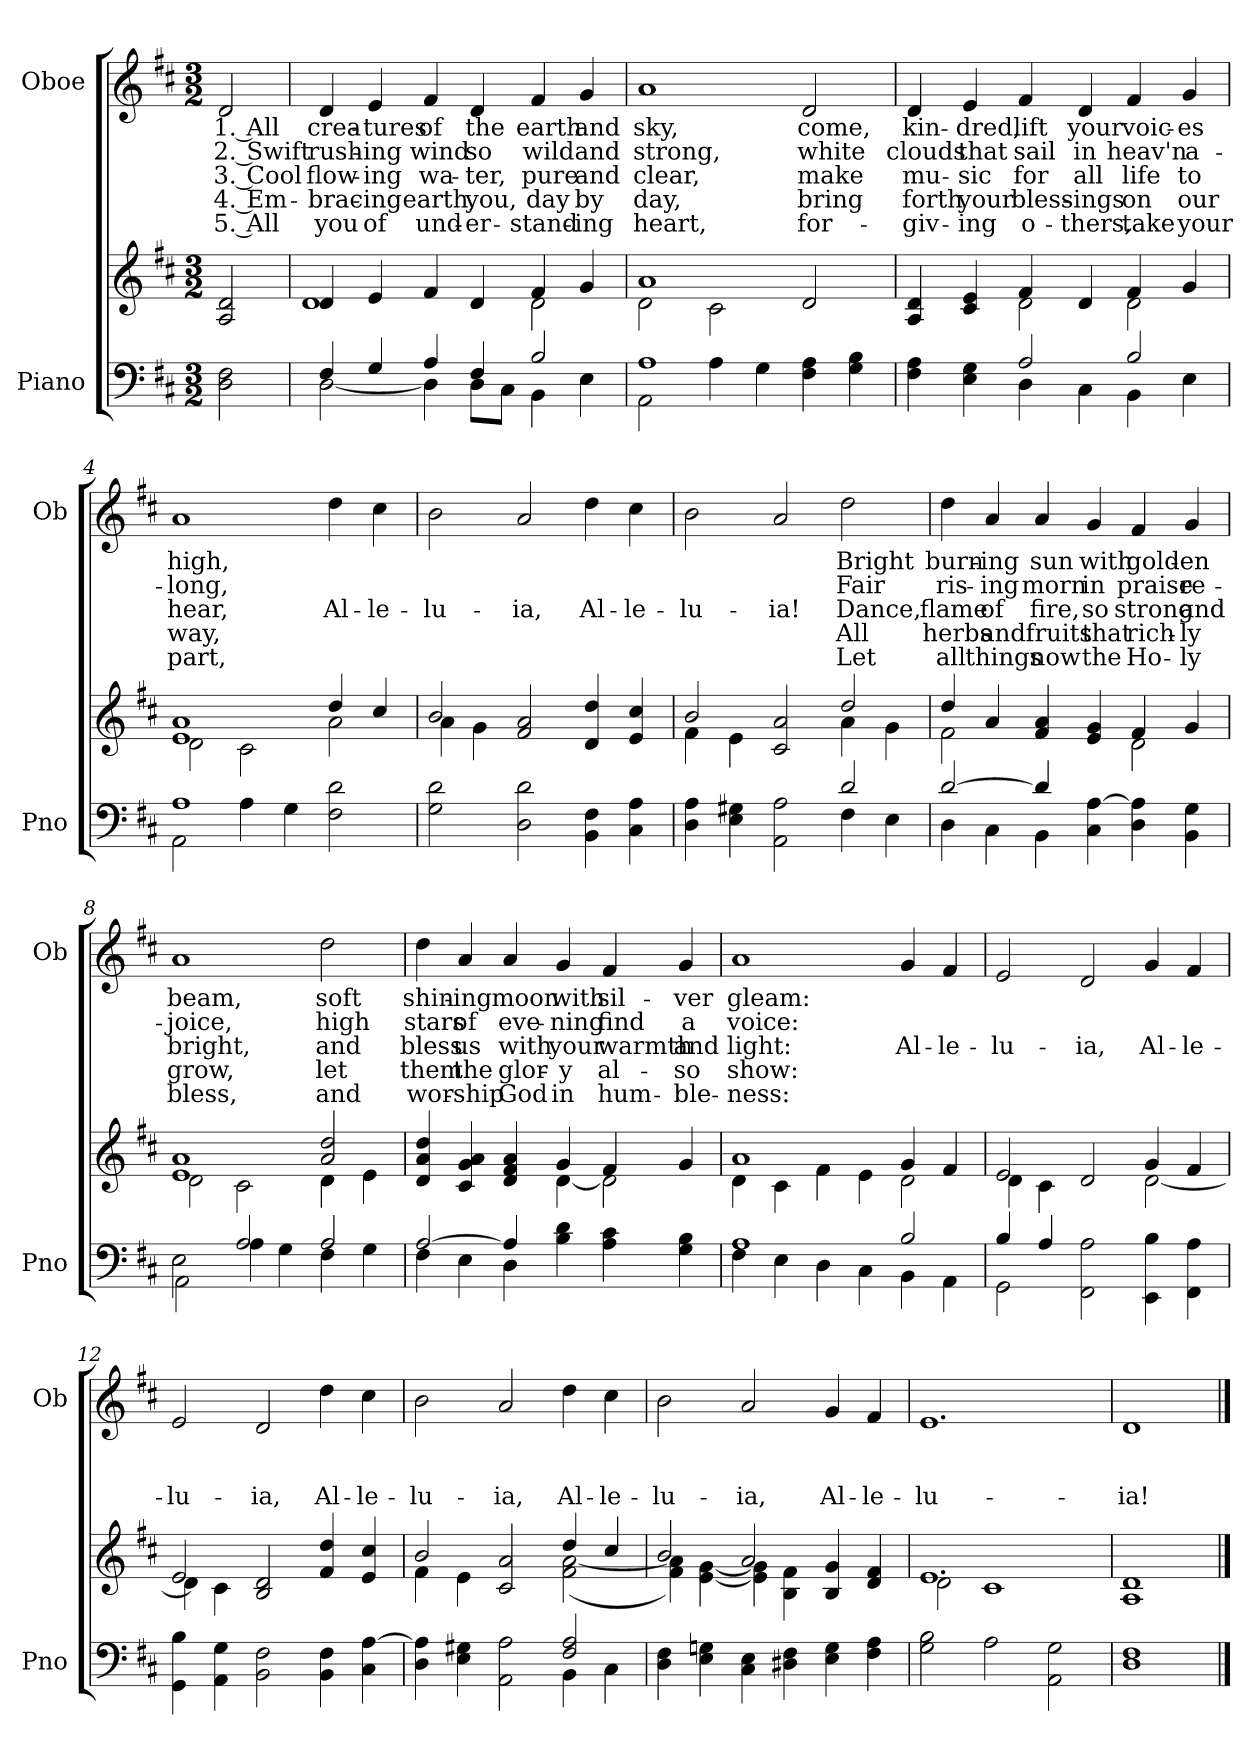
**kern	**kern	**kern	**text	**text	**text	**text	**text
*part2	*part2	*part1	*part1	*part1	*part1	*part1	*part1
*staff3	*staff2	*staff1	*staff1	*staff1	*staff1	*staff1	*staff1
*I"Piano	*	*I"Oboe	*	*	*	*	*
*I'Pno	*	*I'Ob	*	*	*	*	*
*clefF4	*clefG2	*clefG2	*	*	*	*	*
*k[f#c#]	*k[f#c#]	*k[f#c#]	*	*	*	*	*
*M3/2	*M3/2	*M3/2	*	*	*	*	*
*MM168	*MM168	*MM168	*	*	*	*	*
=	=	=	=	=	=	=	=
!	!	!	!LO:LY:b	!LO:LY:b	!LO:LY:b	!LO:LY:b	!LO:LY:b
2D\ 2F#\	2A/ 2d/	2d/	1. All	2. Swift	3. Cool	4. Em-	5. All
=1	=1	=1	=1	=1	=1	=1	=1
*^	*^	*	*	*	*	*	*
!	!	!	!	!	!LO:LY:b	!LO:LY:b	!LO:LY:b	!LO:LY:b	!LO:LY:b
4F#/	[2D\	4d/	1d	4d/	crea-	rush-	flow-	-brac-	you
!	!	!	!	!	!LO:LY:b	!LO:LY:b	!LO:LY:b	!LO:LY:b	!LO:LY:b
4G/	.	4e/	.	4e/	-tures	-ing	-ing	-ing	of
!	!	!	!	!	!LO:LY:b	!LO:LY:b	!LO:LY:b	!LO:LY:b	!LO:LY:b
4A/	4D\]	4f#/	.	4f#/	of	wind	wa-	earth,	und-
!	!	!	!	!	!LO:LY:b	!LO:LY:b	!LO:LY:b	!LO:LY:b	!LO:LY:b
4F#/	8D\L	4d/	.	4d/	the	so	-ter,	you,	-er-
.	8C#\J	.	.	.	.	.	.	.	.
!	!	!	!	!	!LO:LY:b	!LO:LY:b	!LO:LY:b	!LO:LY:b	!LO:LY:b
2B/	4BB\	4f#/	2d\	4f#/	earth	wild	pure	day	-stand-
!	!	!	!	!	!LO:LY:b	!LO:LY:b	!LO:LY:b	!LO:LY:b	!LO:LY:b
.	4E\	4g/	.	4g/	and	and	and	by	-ing
=2	=2	=2	=2	=2	=2	=2	=2	=2	=2
!	!	!	!	!	!LO:LY:b	!LO:LY:b	!LO:LY:b	!LO:LY:b	!LO:LY:b
1A	2AA\	1a	2d\	1a	sky,	strong,	clear,	day,	heart,
.	4A\	.	2c#\	.	.	.	.	.	.
.	4G\	.	.	.	.	.	.	.	.
!	!	!	!	!	!LO:LY:b	!LO:LY:b	!LO:LY:b	!LO:LY:b	!LO:LY:b
4F#\ 4A\	2ryy	2d/	2ryy	2d/	come,	white	make	bring	for-
4G\ 4B\	.	.	.	.	.	.	.	.	.
!!LO:LB:g=z
=3	=3	=3	=3	=3	=3	=3	=3	=3	=3
!	!	!	!	!	!LO:LY:b	!LO:LY:b	!LO:LY:b	!LO:LY:b	!LO:LY:b
4F#\ 4A\	2ryy	4A/ 4d/	2ryy	4d/	kin-	clouds	mu-	forth	-giv-
!	!	!	!	!	!LO:LY:b	!LO:LY:b	!LO:LY:b	!LO:LY:b	!LO:LY:b
4E\ 4G\	.	4c#/ 4e/	.	4e/	-dred,	that	-sic	your	-ing
!	!	!	!	!	!LO:LY:b	!LO:LY:b	!LO:LY:b	!LO:LY:b	!LO:LY:b
4D\	2A/	4f#/	2d\	4f#/	lift	sail	for	bless-	o-
!	!	!	!	!	!LO:LY:b	!LO:LY:b	!LO:LY:b	!LO:LY:b	!LO:LY:b
4C#\	.	4d/	.	4d/	your	in	all	-ings	-thers,
!	!	!	!	!	!LO:LY:b	!LO:LY:b	!LO:LY:b	!LO:LY:b	!LO:LY:b
4BB\	2B/	4f#/	2d\	4f#/	voic-	heav'n	life	on	take
!	!	!	!	!	!LO:LY:b	!LO:LY:b	!LO:LY:b	!LO:LY:b	!LO:LY:b
4E\	.	4g/	.	4g/	-es	a-	to	our	your
=4	=4	=4	=4	=4	=4	=4	=4	=4	=4
!	!	!	!	!	!LO:LY:b	!LO:LY:b	!LO:LY:b	!LO:LY:b	!LO:LY:b
1A	2AA\	1e 1a	2d\	1a	high,	-long,	hear,	way,	part,
.	4A\	.	2c#\	.	.	.	.	.	.
.	4G\	.	.	.	.	.	.	.	.
!	!	!	!	!	!	!	!LO:LY:b	!	!
2F#\ 2d\	2ryy	4dd/	2a\	4dd\	.	.	Al-	.	.
!	!	!	!	!	!	!	!LO:LY:b	!	!
.	.	4cc#/	.	4cc#\	.	.	-le-	.	.
*v	*v	*	*	*	*	*	*	*	*
=5	=5	=5	=5	=5	=5	=5	=5	=5
!	!	!	!	!	!	!LO:LY:b	!	!
2G\ 2d\	2b/	4a\	2b\	.	.	-lu-	.	.
.	.	4g\	.	.	.	.	.	.
!	!	!	!	!	!	!LO:LY:b	!	!
2D\ 2d\	2f#/ 2a/	1ryy	2a/	.	.	-ia,	.	.
!	!	!	!	!	!	!LO:LY:b	!	!
4BB\ 4F#\	4d/ 4dd/	.	4dd\	.	.	Al-	.	.
!	!	!	!	!	!	!LO:LY:b	!	!
4C#\ 4A\	4e/ 4cc#/	.	4cc#\	.	.	-le-	.	.
!!LO:LB:g=z
=6	=6	=6	=6	=6	=6	=6	=6	=6
*^	*	*	*	*	*	*	*	*
!	!	!	!	!	!	!	!LO:LY:b	!	!
4D\ 4A\	1ryy	2b/	4f#\	2b\	.	.	-lu-	.	.
4E\ 4G#X\	.	.	4e\	.	.	.	.	.	.
!	!	!	!	!	!	!	!LO:LY:b	!	!
2AA\ 2A\	.	2c#/ 2a/	2ryy	2a/	.	.	-ia!	.	.
!	!	!	!	!	!LO:LY:b	!LO:LY:b	!LO:LY:b	!LO:LY:b	!LO:LY:b
4F#\	2d/	2dd/	4a\	2dd\	Bright	Fair	Dance,	All	Let
4E\	.	.	4g\	.	.	.	.	.	.
=7	=7	=7	=7	=7	=7	=7	=7	=7	=7
!	!	!	!	!	!LO:LY:b	!LO:LY:b	!LO:LY:b	!LO:LY:b	!LO:LY:b
[>2d/	4D\	4dd/	2f#\	4dd\	burn-	ris-	flame	herbs	all
!	!	!	!	!	!LO:LY:b	!LO:LY:b	!LO:LY:b	!LO:LY:b	!LO:LY:b
.	4C#\	4a/	.	4a/	-ing	-ing	of	and	things
!	!	!	!	!	!LO:LY:b	!LO:LY:b	!LO:LY:b	!LO:LY:b	!LO:LY:b
4d/]	4BB\	4f#/ 4a/	2ryy	4a/	sun	morn	fire,	fruits	now
!	!	!	!	!	!LO:LY:b	!LO:LY:b	!LO:LY:b	!LO:LY:b	!LO:LY:b
4C#\ [>4A\	2.ryy	4e/ 4g/	.	4g/	with	in	so	that	the
!	!	!	!	!	!LO:LY:b	!LO:LY:b	!LO:LY:b	!LO:LY:b	!LO:LY:b
4D\ 4A\]	.	4f#/	2d\	4f#/	gold-	praise	strong	rich-	Ho-
!	!	!	!	!	!LO:LY:b	!LO:LY:b	!LO:LY:b	!LO:LY:b	!LO:LY:b
4BB\ 4G\	.	4g/	.	4g/	-en	re-	and	-ly	-ly
=8	=8	=8	=8	=8	=8	=8	=8	=8	=8
!	!	!	!	!	!LO:LY:b	!LO:LY:b	!LO:LY:b	!LO:LY:b	!LO:LY:b
2E\	2AA\	1e 1a	2d\	1a	beam,	-joice,	bright,	grow,	bless,
2A/	4A\	.	2c#\	.	.	.	.	.	.
.	4G\	.	.	.	.	.	.	.	.
!	!	!	!	!	!LO:LY:b	!LO:LY:b	!LO:LY:b	!LO:LY:b	!LO:LY:b
2A/	4F#\	2a/ 2dd/	4d\	2dd\	soft	high	and	let	and
.	4G\	.	4e\	.	.	.	.	.	.
!!LO:PB:g=z
=9	=9	=9	=9	=9	=9	=9	=9	=9	=9
!	!	!	!	!	!LO:LY:b	!LO:LY:b	!LO:LY:b	!LO:LY:b	!LO:LY:b
[>2A/	4F#\	4d/ 4a/ 4dd/	2.ryy	4dd\	shin-	stars	bless	them	wor-
!	!	!	!	!	!LO:LY:b	!LO:LY:b	!LO:LY:b	!LO:LY:b	!LO:LY:b
.	4E\	4c#/ 4g/ 4a/	.	4a/	-ing	of	us	the	-ship
!	!	!	!	!	!LO:LY:b	!LO:LY:b	!LO:LY:b	!LO:LY:b	!LO:LY:b
4A/]	4D\	4d/ 4f#/ 4a/	.	4a/	moon	eve-	with	glor-	God
!	!	!	!	!	!LO:LY:b	!LO:LY:b	!LO:LY:b	!LO:LY:b	!LO:LY:b
4B\ 4d\	2.ryy	4g/	[<4d\	4g/	with	-ning	your	-y	in
!	!	!	!	!	!LO:LY:b	!LO:LY:b	!LO:LY:b	!LO:LY:b	!LO:LY:b
4A\ 4c#\	.	4f#/	2d\]	4f#/	sil-	find	warmth	al-	hum-
!	!	!	!	!	!LO:LY:b	!LO:LY:b	!LO:LY:b	!LO:LY:b	!LO:LY:b
4G\ 4B\	.	4g/	.	4g/	-ver	a	and	-so	-ble-
=10	=10	=10	=10	=10	=10	=10	=10	=10	=10
!	!	!	!	!	!LO:LY:b	!LO:LY:b	!LO:LY:b	!LO:LY:b	!LO:LY:b
1A	4F#\	1a	4d\	1a	gleam:	voice:	light:	show:	-ness:
.	4E\	.	4c#\	.	.	.	.	.	.
.	4D\	.	4f#\	.	.	.	.	.	.
.	4C#\	.	4e\	.	.	.	.	.	.
!	!	!	!	!	!	!	!LO:LY:b	!	!
2B/	4BB\	4g/	2d\	4g/	.	.	Al-	.	.
!	!	!	!	!	!	!	!LO:LY:b	!	!
.	4AA\	4f#/	.	4f#/	.	.	-le-	.	.
!!LO:LB:g=z
=11	=11	=11	=11	=11	=11	=11	=11	=11	=11
!	!	!	!	!	!	!	!LO:LY:b	!	!
4B/	2GG\	2e/	4d\	2e/	.	.	-lu-	.	.
4A/	.	.	4c#\	.	.	.	.	.	.
!	!	!	!	!	!	!	!LO:LY:b	!	!
2FF#\ 2A\	1ryy	2d/	2ryy	2d/	.	.	-ia,	.	.
!	!	!	!	!	!	!	!LO:LY:b	!	!
4EE\ 4B\	.	4g/	[2d\	4g/	.	.	Al-	.	.
!	!	!	!	!	!	!	!LO:LY:b	!	!
4FF#\ 4A\	.	4f#/	.	4f#/	.	.	-le-	.	.
*v	*v	*	*	*	*	*	*	*	*
=12	=12	=12	=12	=12	=12	=12	=12	=12
!	!	!	!	!	!	!LO:LY:b	!	!
4GG\ 4B\	2e/	4d\]	2e/	.	.	-lu-	.	.
4AA\ 4G\	.	4c#\	.	.	.	.	.	.
!	!	!	!	!	!	!LO:LY:b	!	!
2BB\ 2F#\	2B/ 2d/	1ryy	2d/	.	.	-ia,	.	.
!	!	!	!	!	!	!LO:LY:b	!	!
4BB\ 4F#\	4f#/ 4dd/	.	4dd\	.	.	Al-	.	.
!	!	!	!	!	!	!LO:LY:b	!	!
4C#\ [>4A\	4e/ 4cc#/	.	4cc#\	.	.	-le-	.	.
=13	=13	=13	=13	=13	=13	=13	=13	=13
*^	*	*	*	*	*	*	*	*
!	!	!	!	!	!	!	!LO:LY:b	!	!
4D\ 4A\]	1ryy	2b/	4f#\	2b\	.	.	-lu-	.	.
4E\ 4G#X\	.	.	4e\	.	.	.	.	.	.
!	!	!	!	!	!	!	!LO:LY:b	!	!
2AA\ 2A\	.	2c#/ 2a/	2ryy	2a/	.	.	-ia,	.	.
!	!	!	!	!	!	!	!LO:LY:b	!	!
4BB\	2F#/ 2A/	4dd/	(<2f#\ [2a\	4dd\	.	.	Al-	.	.
!	!	!	!	!	!	!	!LO:LY:b	!	!
4C#\	.	4cc#/	.	4cc#\	.	.	-le-	.	.
*v	*v	*	*	*	*	*	*	*	*
!!LO:LB:g=z
=14	=14	=14	=14	=14	=14	=14	=14	=14
!	!	!	!	!	!	!LO:LY:b	!	!
4D\ 4F#\	2b/	4f#\ 4a\])	2b\	.	.	-lu-	.	.
4E\ 4Gn\	.	[4e\ [4g\	.	.	.	.	.	.
!	!	!	!	!	!	!LO:LY:b	!	!
4C#\ 4E\	2a/	4e\] 4g\]	2a/	.	.	-ia,	.	.
4D#X\ 4F#\	.	4B\ 4f#\	.	.	.	.	.	.
!	!	!	!	!	!	!LO:LY:b	!	!
4E\ 4G\	4B/ 4g/	2ryy	4g/	.	.	Al-	.	.
!	!	!	!	!	!	!LO:LY:b	!	!
4F#\ 4A\	4d/ 4f#/	.	4f#/	.	.	-le-	.	.
=15	=15	=15	=15	=15	=15	=15	=15	=15
!	!	!	!	!	!	!LO:LY:b	!	!
2G\ 2B\	1.e	2d\	1.e	.	.	-lu-	.	.
2A\	.	1c#	.	.	.	.	.	.
2AA\ 2G\	.	.	.	.	.	.	.	.
=16	=16	=16	=16	=16	=16	=16	=16	=16
!	!	!	!	!	!	!LO:LY:b	!	!
1D 1F#	1d	1A	1d	.	.	-ia!	.	.
*	*v	*v	*	*	*	*	*	*
==	==	==	==	==	==	==	==
*-	*-	*-	*-	*-	*-	*-	*-
